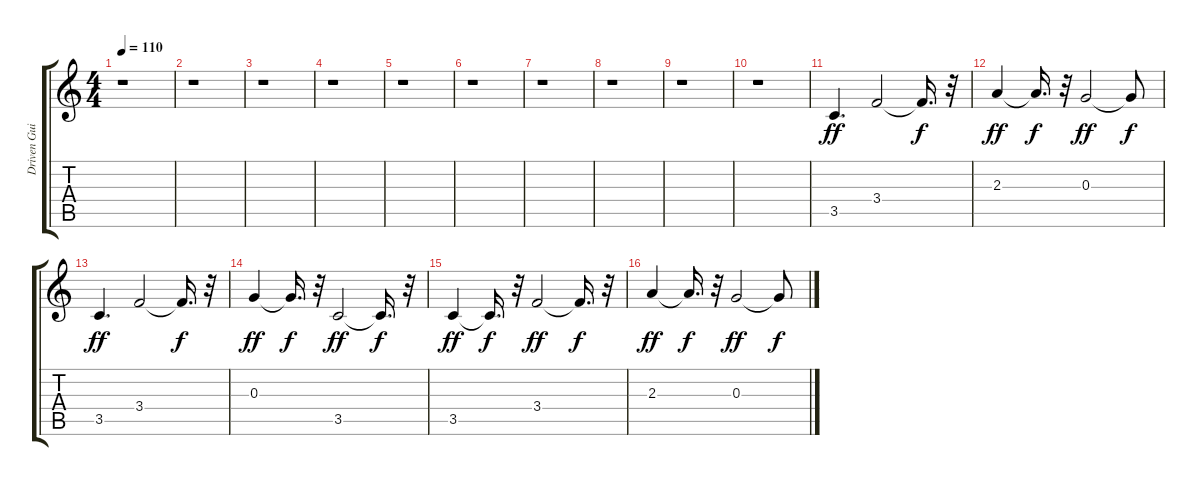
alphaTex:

\track ("Driven Guitar       " "Driven Gui") {instrument overdrivenguitar}
\staff {score tabs}
\tuning (E4 B3 G3 D3 A2 E2) {hide}
\ts (4 4)
\tempo 110
\clef g2
\ks c
r.1{dy f} |
r.1 |
r.1 |
r.1 |
r.1 |
r.1 |
r.1 |
r.1 |
r.1 |
r.1 |
3.5.4{d dy ff} 3.4.2 3.4{t}.16{d dy f} r.32 |
2.3.4{dy ff} 2.3{t}.16{d dy f} r.32 0.3.2{dy ff} 0.3{t}.8{dy f} |
3.5.4{d dy ff} 3.4.2 3.4{t}.16{d dy f} r.32 |
0.3.4{dy ff} 0.3{t}.16{d dy f} r.32 3.5.2{dy ff} 3.5{t}.16{d dy f} r.32 |
3.5.4{dy ff} 3.5{t}.16{d dy f} r.32 3.4.2{dy ff} 3.4{t}.16{d dy f} r.32 |
2.3.4{dy ff} 2.3{t}.16{d dy f} r.32 0.3.2{dy ff} 0.3{t}.8{dy f}
